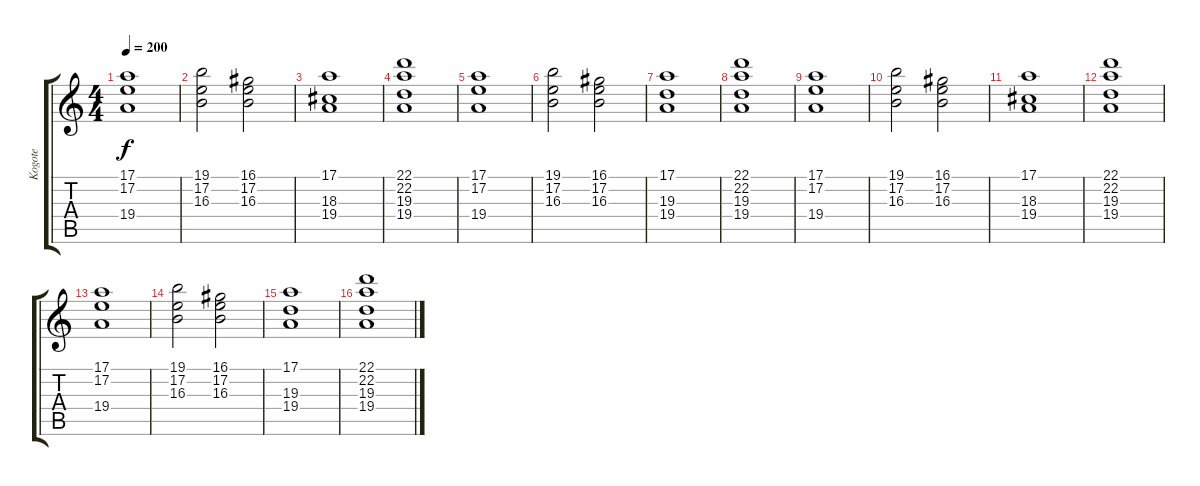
\track ("Kogote" "Kogote") {instrument drawbarorgan}
\staff {score tabs}
\tuning (E4 B3 G3 D3 A2 E2) {hide}
\ts (4 4)
\tempo 200
\clef g2
\ks c
(17.1 17.2 19.4).1{dy f instrument drawbarorgan} |
(19.1 17.2 16.3).2 (16.1 17.2 16.3).2 |
(17.1 18.3 19.4).1 |
(22.1 22.2 19.3 19.4).1 |
(17.1 17.2 19.4).1 |
(19.1 17.2 16.3).2 (16.1 17.2 16.3).2 |
(17.1 19.3 19.4).1 |
(22.1 22.2 19.3 19.4).1 |
(17.1 17.2 19.4).1 |
(19.1 17.2 16.3).2 (16.1 17.2 16.3).2 |
(17.1 18.3 19.4).1 |
(22.1 22.2 19.3 19.4).1 |
(17.1 17.2 19.4).1 |
(19.1 17.2 16.3).2 (16.1 17.2 16.3).2 |
(17.1 19.3 19.4).1 |
(22.1 22.2 19.3 19.4).1
